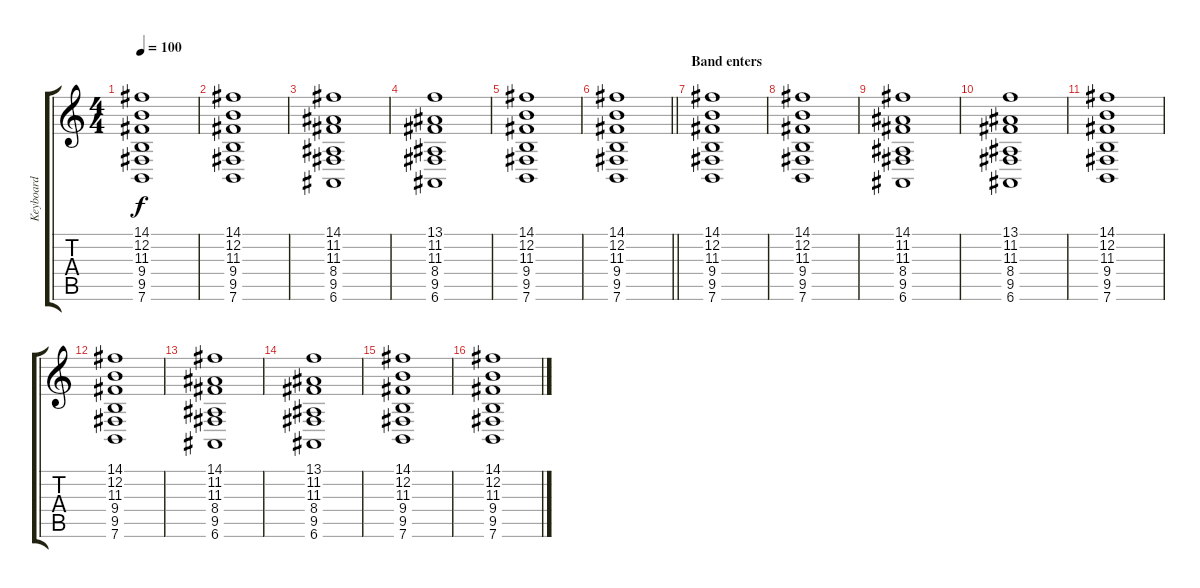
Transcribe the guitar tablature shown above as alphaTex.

\track ("Keyboard" "Keyboard") {instrument synthstrings1}
\staff {score tabs}
\tuning (E4 B3 G3 D3 A2 E2) {hide}
\ts (4 4)
\tempo 100
\clef g2
\ks c
(14.1 12.2 11.3 9.4 9.5 7.6).1{dy f} |
(14.1 12.2 11.3 9.4 9.5 7.6).1 |
(14.1 11.2 11.3 8.4 9.5 6.6).1 |
(13.1 11.2 11.3 8.4 9.5 6.6).1 |
(14.1 12.2 11.3 9.4 9.5 7.6).1 |
\barLineRight lightlight
(14.1 12.2 11.3 9.4 9.5 7.6).1 |
\section ("" "Band enters")
(14.1 12.2 11.3 9.4 9.5 7.6).1{volume 7} |
(14.1 12.2 11.3 9.4 9.5 7.6).1 |
(14.1 11.2 11.3 8.4 9.5 6.6).1 |
(13.1 11.2 11.3 8.4 9.5 6.6).1 |
(14.1 12.2 11.3 9.4 9.5 7.6).1 |
(14.1 12.2 11.3 9.4 9.5 7.6).1 |
(14.1 11.2 11.3 8.4 9.5 6.6).1 |
(13.1 11.2 11.3 8.4 9.5 6.6).1 |
(14.1 12.2 11.3 9.4 9.5 7.6).1 |
(14.1 12.2 11.3 9.4 9.5 7.6).1
